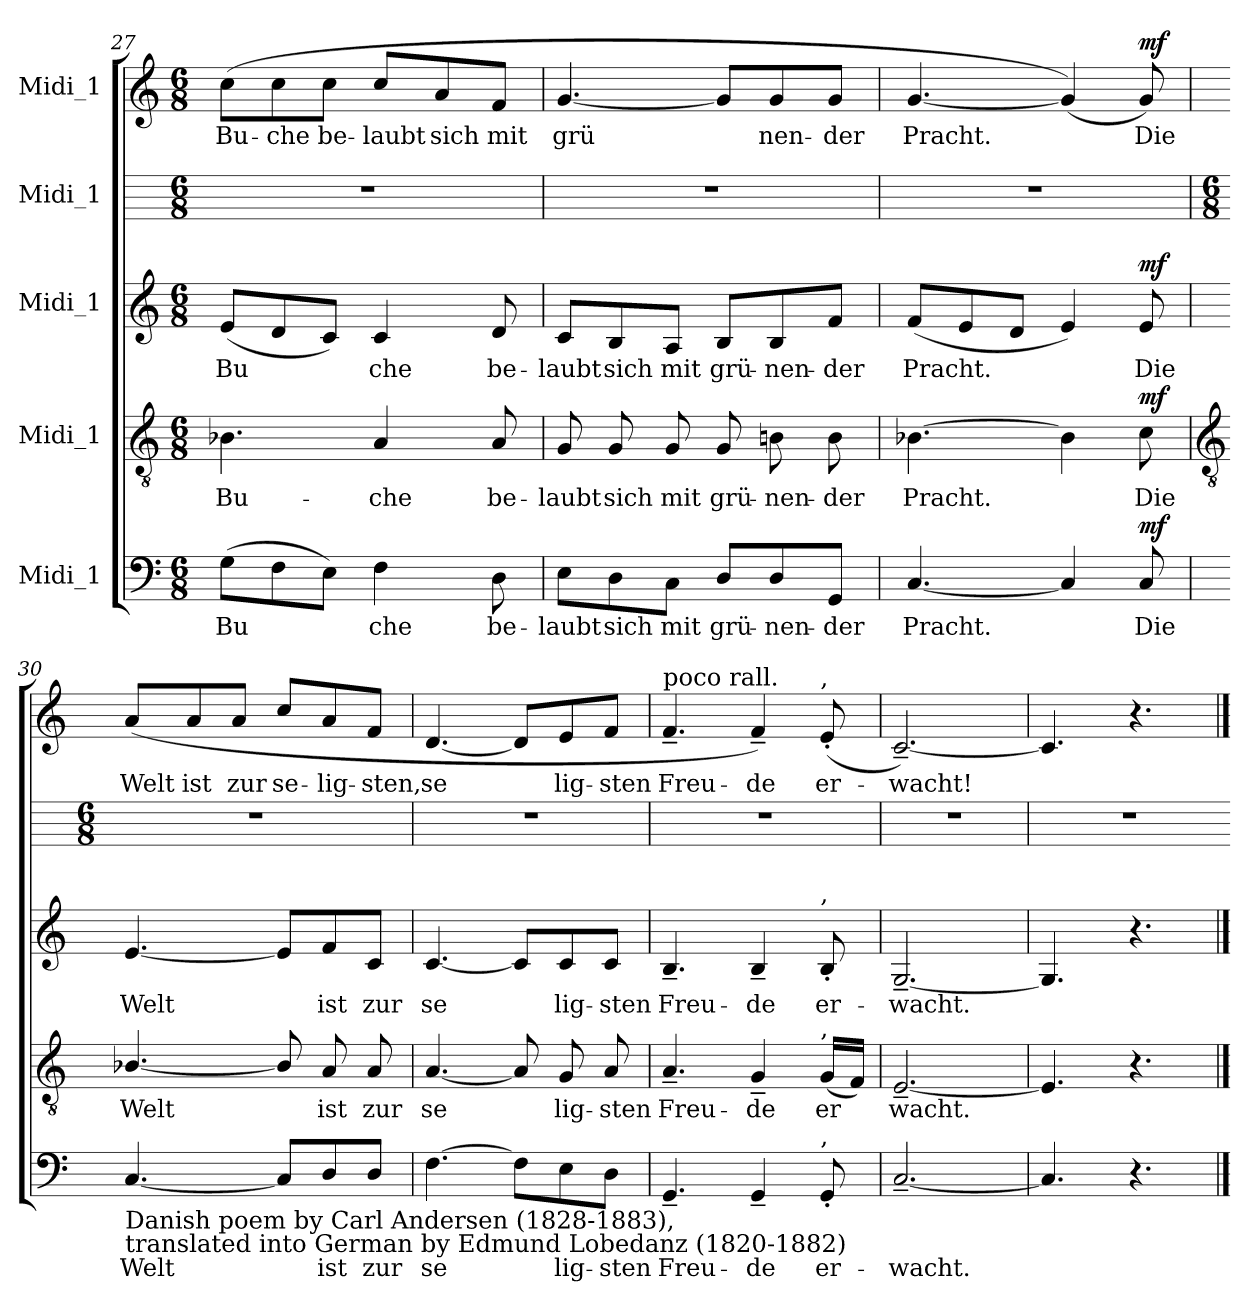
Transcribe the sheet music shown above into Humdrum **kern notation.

**kern	**text	**dynam	**kern	**text	**dynam	**kern	**text	**dynam	**kern	**kern	**text	**dynam
*part5	*part5	*part5	*part4	*part4	*part4	*part3	*part3	*part3	*part2	*part1	*part1	*part1
*staff5	*staff5	*staff5	*staff4	*staff4	*staff4	*staff3	*staff3	*staff3	*staff2	*staff1	*staff1	*staff1
*I"Midi_1	*	*	*I"Midi_1	*	*	*I"Midi_1	*	*	*I"Midi_1	*I"Midi_1	*	*
!!LO:LB:g=z
*clefF4	*	*	*clefGv2	*	*	*clefG2	*	*	*	*clefG2	*	*
*k[]	*	*	*k[]	*	*	*k[]	*	*	*	*k[]	*	*
*C:	*	*	*C:	*	*	*C:	*	*	*	*C:	*	*
*M6/8	*	*	*M6/8	*	*	*M6/8	*	*	*M6/8	*M6/8	*	*
=27	=27	=27	=27	=27	=27	=27	=27	=27	=27	=27	=27	=27
!	!LO:LY:b	!	!	!LO:LY:b	!	!	!LO:LY:b	!	!	!	!LO:LY:b	!
(>8G\L	Bu	.	4.B-X	Bu-	.	(<8e/L	Bu	.	2.r	(>8cc\L	Bu-	.
!	!	!	!	!	!	!	!	!	!	!	!LO:LY:b	!
8F\	.	.	.	.	.	8d/	.	.	.	8cc\	-che	.
!	!	!	!	!	!	!	!	!	!	!	!LO:LY:b	!
8E\J)	.	.	.	.	.	8c/J)	.	.	.	8cc\J	be-	.
!	!LO:LY:b	!	!	!LO:LY:b	!	!	!LO:LY:b	!	!	!	!LO:LY:b	!
4F	che	.	4A	-che	.	4c	che	.	.	8cc/L	-laubt	.
!	!	!	!	!	!	!	!	!	!	!	!LO:LY:b	!
.	.	.	.	.	.	.	.	.	.	8a/	sich	.
!	!LO:LY:b	!	!	!LO:LY:b	!	!	!LO:LY:b	!	!	!	!LO:LY:b	!
8D	be-	.	8A	be-	.	8d	be-	.	.	8f/J	mit	.
=28	=28	=28	=28	=28	=28	=28	=28	=28	=28	=28	=28	=28
!	!LO:LY:b	!	!	!LO:LY:b	!	!	!LO:LY:b	!	!	!	!LO:LY:b	!
8E\L	-laubt	.	8G	-laubt	.	8c/L	-laubt	.	2.r	[4.g	grü	.
!	!LO:LY:b	!	!	!LO:LY:b	!	!	!LO:LY:b	!	!	!	!	!
8D\	sich	.	8G	sich	.	8B/	sich	.	.	.	.	.
!	!LO:LY:b	!	!	!LO:LY:b	!	!	!LO:LY:b	!	!	!	!	!
8C\J	mit	.	8G	mit	.	8A/J	mit	.	.	.	.	.
!	!LO:LY:b	!	!	!LO:LY:b	!	!	!LO:LY:b	!	!	!	!	!
8D/L	grü-	.	8G	grü-	.	8B/L	grü-	.	.	8g/L]	.	.
!	!LO:LY:b	!	!	!LO:LY:b	!	!	!LO:LY:b	!	!	!	!LO:LY:b	!
8D/	-nen-	.	8Bn	-nen-	.	8B/	-nen-	.	.	8g/	nen-	.
!	!LO:LY:b	!	!	!LO:LY:b	!	!	!LO:LY:b	!	!	!	!LO:LY:b	!
8GG/J	-der	.	8B	-der	.	8f/J	-der	.	.	8g/J	-der	.
=29	=29	=29	=29	=29	=29	=29	=29	=29	=29	=29	=29	=29
!	!LO:LY:b	!	!	!LO:LY:b	!	!	!LO:LY:b	!	!	!	!LO:LY:b	!
[4.C	Pracht.	.	[4.B-X	Pracht.	.	(<8f/L	Pracht.	.	2.r	[4.g	Pracht.	.
.	.	.	.	.	.	8e/	.	.	.	.	.	.
.	.	.	.	.	.	8d/J	.	.	.	.	.	.
4C]	.	.	4B-]	.	.	4e)	.	.	.	(>4g])	.	.
!	!LO:LY:b	!LO:DY:a	!	!LO:LY:b	!LO:DY:a	!	!LO:LY:b	!LO:DY:a	!	!	!LO:LY:b	!LO:DY:a
8C	Die	mf	8c	Die	mf	8e	Die	mf	.	8g)	Die	mf
!!LO:LB:g=z
=30	=30	=30	=30	=30	=30	=30	=30	=30	=30	=30	=30	=30
*	*	*	*clefGv2	*	*	*	*	*	*	*	*	*
*	*	*	*	*	*	*	*	*	*M6/8	*	*	*
!LO:TX:b:t=Danish poem by Carl Andersen (1828-1883),\ntranslated into German by Edmund Lobedanz (1820-1882)	!	!	!	!	!	!	!	!	!	!	!	!
!	!LO:LY:b	!	!	!LO:LY:b	!	!	!LO:LY:b	!	!	!	!LO:LY:b	!
[4.C	Welt	.	[4.B-X/	Welt	.	[4.e	Welt	.	2.r	(>8a/L	Welt	.
!	!	!	!	!	!	!	!	!	!	!	!LO:LY:b	!
.	.	.	.	.	.	.	.	.	.	8a/	ist	.
!	!	!	!	!	!	!	!	!	!	!	!LO:LY:b	!
.	.	.	.	.	.	.	.	.	.	8a/J	zur	.
!	!	!	!	!	!	!	!	!	!	!	!LO:LY:b	!
8C/L]	.	.	8B-/]	.	.	8e/L]	.	.	.	8cc/L	se-	.
!	!LO:LY:b	!	!	!LO:LY:b	!	!	!LO:LY:b	!	!	!	!LO:LY:b	!
8D/	ist	.	8A	ist	.	8f/	ist	.	.	8a/	-lig-	.
!	!LO:LY:b	!	!	!LO:LY:b	!	!	!LO:LY:b	!	!	!	!LO:LY:b	!
8D/J	zur	.	8A	zur	.	8c/J	zur	.	.	8f/J	-sten,	.
=31	=31	=31	=31	=31	=31	=31	=31	=31	=31	=31	=31	=31
!	!LO:LY:b	!	!	!LO:LY:b	!	!	!LO:LY:b	!	!	!	!LO:LY:b	!
[4.F	se	.	[4.A	se	.	[4.c	se	.	2.r	[4.d	se	.
8F\L]	.	.	8A]	.	.	8c/L]	.	.	.	8d/L]	.	.
!	!LO:LY:b	!	!	!LO:LY:b	!	!	!LO:LY:b	!	!	!	!LO:LY:b	!
8E\	lig-	.	8G	lig-	.	8c/	lig-	.	.	8e/	lig-	.
!	!LO:LY:b	!	!	!LO:LY:b	!	!	!LO:LY:b	!	!	!	!LO:LY:b	!
8D\J	-sten	.	8A	-sten	.	8c/J	-sten	.	.	8f/J	-sten	.
=32	=32	=32	=32	=32	=32	=32	=32	=32	=32	=32	=32	=32
!	!	!	!	!	!	!	!	!	!	!LO:TX:a:t=poco rall.	!	!
!	!LO:LY:b	!	!	!LO:LY:b	!	!	!LO:LY:b	!	!	!	!LO:LY:b	!
4.GG~	Freu-	.	4.A~	Freu-	.	4.B~	Freu-	.	2.r	4.f~	Freu-	.
!	!LO:LY:b	!	!	!LO:LY:b	!	!	!LO:LY:b	!	!	!	!LO:LY:b	!
4GG~	-de	.	4G~	-de	.	4B~	-de	.	.	4f~)	-de	.
!	!	!	!	!	!	!	!	!	!	!LO:TX:a:t=,	!	!
!	!	!	!	!	!	!LO:TX:a:t=,	!	!	!	!	!	!
!	!	!	!LO:TX:a:t=,	!	!	!	!	!	!	!	!	!
!LO:TX:a:t=,	!	!	!	!	!	!	!	!	!	!	!	!
!	!LO:LY:b	!	!	!LO:LY:b	!	!	!LO:LY:b	!	!	!	!LO:LY:b	!
8GG'	er-	.	(<16GLL	er	.	8B'	er-	.	.	(>8e'	er-	.
.	.	.	16FJJ)	.	.	.	.	.	.	.	.	.
=33	=33	=33	=33	=33	=33	=33	=33	=33	=33	=33	=33	=33
!	!LO:LY:b	!	!	!LO:LY:b	!	!	!LO:LY:b	!	!	!	!LO:LY:b	!
[2.C~	-wacht.	.	[2.E~	wacht.	.	[2.G~	-wacht.	.	2.r	[2.c~)	-wacht!	.
=34	=34	=34	=34	=34	=34	=34	=34	=34	=34	=34	=34	=34
4.C]	.	.	4.E]	.	.	4.G]	.	.	2.r	4.c]	.	.
4.r	.	.	4.r	.	.	4.r	.	.	.	4.r	.	.
==	==	==	==	==	==	==	==	==	=	==	==	==
*-	*-	*-	*-	*-	*-	*-	*-	*-	*-	*-	*-	*-
